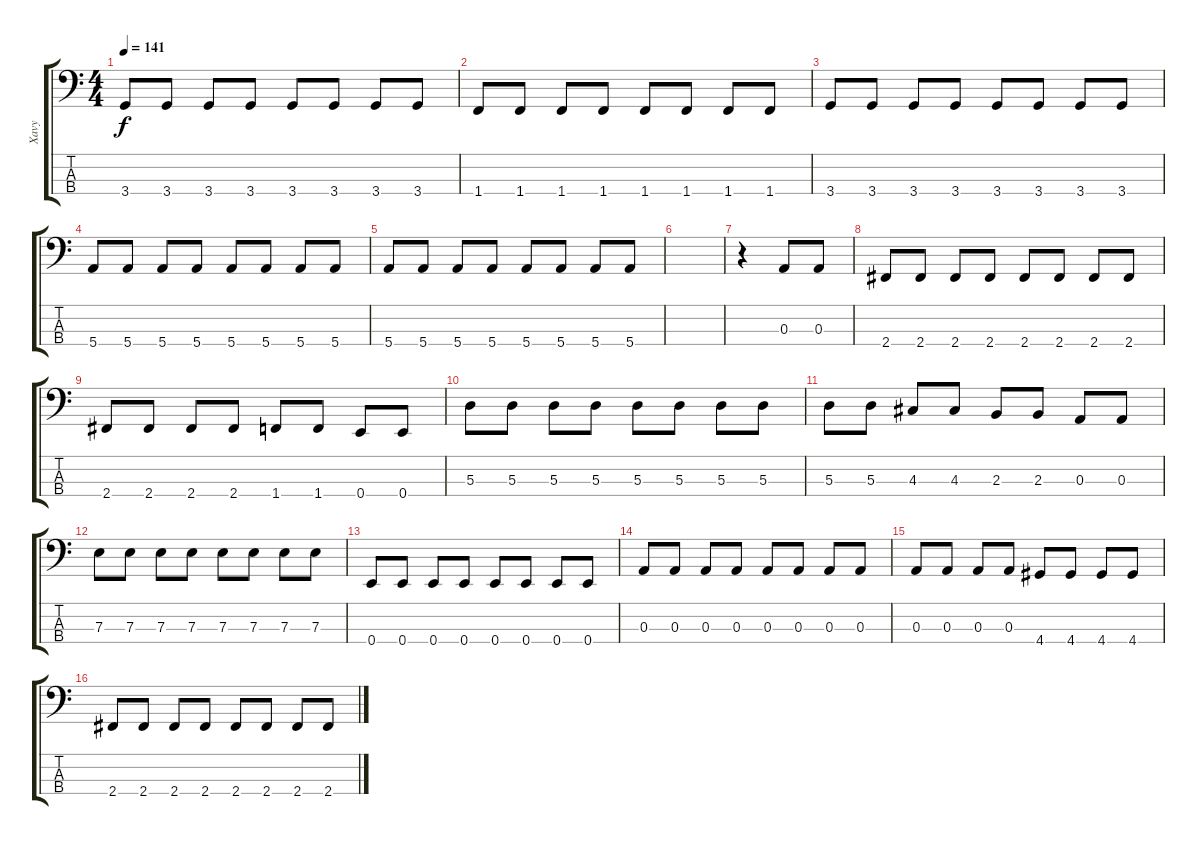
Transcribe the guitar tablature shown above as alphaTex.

\track ("Xavy" "Xavy") {instrument electricbasspick}
\staff {score tabs}
\tuning (G2 D2 A1 E1) {hide}
\ts (4 4)
\tempo 141
\clef f4
\ks c
3.4.8{dy f} 3.4.8 3.4.8 3.4.8 3.4.8 3.4.8 3.4.8 3.4.8 |
1.4.8 1.4.8 1.4.8 1.4.8 1.4.8 1.4.8 1.4.8 1.4.8 |
3.4.8 3.4.8 3.4.8 3.4.8 3.4.8 3.4.8 3.4.8 3.4.8 |
5.4.8 5.4.8 5.4.8 5.4.8 5.4.8 5.4.8 5.4.8 5.4.8 |
5.4.8 5.4.8 5.4.8 5.4.8 5.4.8 5.4.8 5.4.8 5.4.8 |
|
r.4 0.3.8 0.3.8 |
2.4.8 2.4.8 2.4.8 2.4.8 2.4.8 2.4.8 2.4.8 2.4.8 |
2.4.8 2.4.8 2.4.8 2.4.8 1.4.8 1.4.8 0.4.8 0.4.8 |
5.3.8 5.3.8 5.3.8 5.3.8 5.3.8 5.3.8 5.3.8 5.3.8 |
5.3.8 5.3.8 4.3.8 4.3.8 2.3.8 2.3.8 0.3.8 0.3.8 |
7.3.8 7.3.8 7.3.8 7.3.8 7.3.8 7.3.8 7.3.8 7.3.8 |
0.4.8 0.4.8 0.4.8 0.4.8 0.4.8 0.4.8 0.4.8 0.4.8 |
0.3.8 0.3.8 0.3.8 0.3.8 0.3.8 0.3.8 0.3.8 0.3.8 |
0.3.8 0.3.8 0.3.8 0.3.8 4.4.8 4.4.8 4.4.8 4.4.8 |
2.4.8 2.4.8 2.4.8 2.4.8 2.4.8 2.4.8 2.4.8 2.4.8
